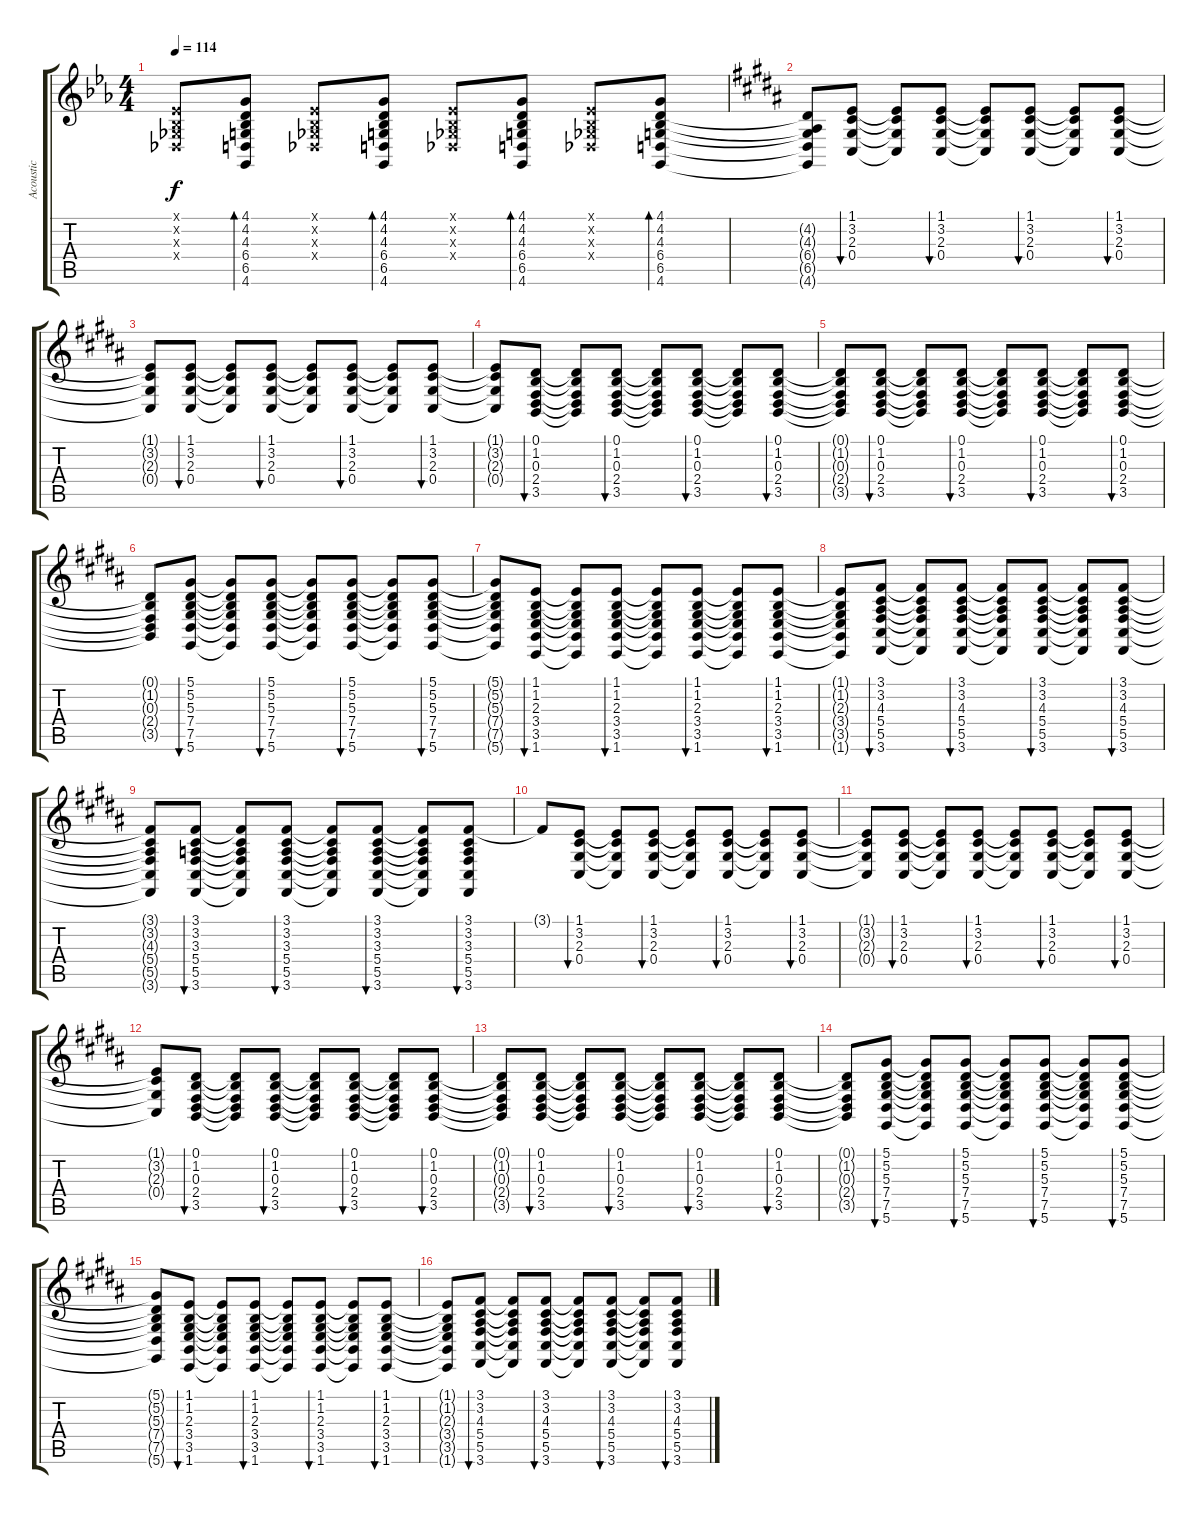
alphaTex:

\track ("Acoustic" "Acoustic") {instrument harpsichord}
\staff {score tabs}
\tuning (Eb4 Bb3 Gb3 Db3 Ab2 Eb2) {hide}
\ts (4 4)
\tempo 114
\clef g2
\ks cminor
(0.1{x} 0.2{x} 0.3{x} 0.4{x}).8{dy f} (4.1 4.2 4.3 6.4 6.5 4.6).8{bd 60} (0.1{x} 0.2{x} 0.3{x} 0.4{x}).8 (4.1 4.2 4.3 6.4 6.5 4.6).8{bd 60} (0.1{x} 0.2{x} 0.3{x} 0.4{x}).8 (4.1 4.2 4.3 6.4 6.5 4.6).8{bd 60} (0.1{x} 0.2{x} 0.3{x} 0.4{x}).8 (4.1 4.2 4.3 6.4 6.5 4.6).8{bd 60} |
\ks g#minor
(4.2{t} 4.3{t} 6.4{t} 6.5{t} 4.6{t}).8{volume 13} (1.1 3.2 2.3 0.4).8{bu 60} (1.1{t} 3.2{t} 2.3{t} 0.4{t}).8 (1.1 3.2 2.3 0.4).8{bu 60} (1.1{t} 3.2{t} 2.3{t} 0.4{t}).8 (1.1 3.2 2.3 0.4).8{bu 60} (1.1{t} 3.2{t} 2.3{t} 0.4{t}).8 (1.1 3.2 2.3 0.4).8{bu 60} |
(1.1{t} 3.2{t} 2.3{t} 0.4{t}).8 (1.1 3.2 2.3 0.4).8{bu 60} (1.1{t} 3.2{t} 2.3{t} 0.4{t}).8 (1.1 3.2 2.3 0.4).8{bu 60} (1.1{t} 3.2{t} 2.3{t} 0.4{t}).8 (1.1 3.2 2.3 0.4).8{bu 60} (1.1{t} 3.2{t} 2.3{t} 0.4{t}).8 (1.1 3.2 2.3 0.4).8{bu 60} |
(1.1{t} 3.2{t} 2.3{t} 0.4{t}).8 (0.1 1.2 0.3 2.4 3.5).8{bu 60} (0.1{t} 1.2{t} 0.3{t} 2.4{t} 3.5{t}).8 (0.1 1.2 0.3 2.4 3.5).8{bu 60} (0.1{t} 1.2{t} 0.3{t} 2.4{t} 3.5{t}).8 (0.1 1.2 0.3 2.4 3.5).8{bu 60} (0.1{t} 1.2{t} 0.3{t} 2.4{t} 3.5{t}).8 (0.1 1.2 0.3 2.4 3.5).8{bu 60} |
(0.1{t} 1.2{t} 0.3{t} 2.4{t} 3.5{t}).8 (0.1 1.2 0.3 2.4 3.5).8{bu 60} (0.1{t} 1.2{t} 0.3{t} 2.4{t} 3.5{t}).8 (0.1 1.2 0.3 2.4 3.5).8{bu 60} (0.1{t} 1.2{t} 0.3{t} 2.4{t} 3.5{t}).8 (0.1 1.2 0.3 2.4 3.5).8{bu 60} (0.1{t} 1.2{t} 0.3{t} 2.4{t} 3.5{t}).8 (0.1 1.2 0.3 2.4 3.5).8{bu 60} |
(0.1{t} 1.2{t} 0.3{t} 2.4{t} 3.5{t}).8 (5.1 5.2 5.3 7.4 7.5 5.6).8{bu 60} (5.1{t} 5.2{t} 5.3{t} 7.4{t} 7.5{t} 5.6{t}).8 (5.1 5.2 5.3 7.4 7.5 5.6).8{bu 60} (5.1{t} 5.2{t} 5.3{t} 7.4{t} 7.5{t} 5.6{t}).8 (5.1 5.2 5.3 7.4 7.5 5.6).8{bu 60} (5.1{t} 5.2{t} 5.3{t} 7.4{t} 7.5{t} 5.6{t}).8 (5.1 5.2 5.3 7.4 7.5 5.6).8{bu 60} |
(5.1{t} 5.2{t} 5.3{t} 7.4{t} 7.5{t} 5.6{t}).8 (1.1 1.2 2.3 3.4 3.5 1.6).8{bu 60} (1.1{t} 1.2{t} 2.3{t} 3.4{t} 3.5{t} 1.6{t}).8 (1.1 1.2 2.3 3.4 3.5 1.6).8{bu 60} (1.1{t} 1.2{t} 2.3{t} 3.4{t} 3.5{t} 1.6{t}).8 (1.1 1.2 2.3 3.4 3.5 1.6).8{bu 60} (1.1{t} 1.2{t} 2.3{t} 3.4{t} 3.5{t} 1.6{t}).8 (1.1 1.2 2.3 3.4 3.5 1.6).8{bu 60} |
(1.1{t} 1.2{t} 2.3{t} 3.4{t} 3.5{t} 1.6{t}).8 (3.1 3.2 4.3 5.4 5.5 3.6).8{bu 60} (3.1{t} 3.2{t} 4.3{t} 5.4{t} 5.5{t} 3.6{t}).8 (3.1 3.2 4.3 5.4 5.5 3.6).8{bu 60} (3.1{t} 3.2{t} 4.3{t} 5.4{t} 5.5{t} 3.6{t}).8 (3.1 3.2 4.3 5.4 5.5 3.6).8{bu 60} (3.1{t} 3.2{t} 4.3{t} 5.4{t} 5.5{t} 3.6{t}).8 (3.1 3.2 4.3 5.4 5.5 3.6).8{bu 60} |
(3.1{t} 3.2{t} 4.3{t} 5.4{t} 5.5{t} 3.6{t}).8 (3.1 3.2 3.3 5.4 5.5 3.6).8{bu 60} (3.1{t} 3.2{t} 3.3{t} 5.4{t} 5.5{t} 3.6{t}).8 (3.1 3.2 3.3 5.4 5.5 3.6).8{bu 60} (3.1{t} 3.2{t} 3.3{t} 5.4{t} 5.5{t} 3.6{t}).8 (3.1 3.2 3.3 5.4 5.5 3.6).8{bu 60} (3.1{t} 3.2{t} 3.3{t} 5.4{t} 5.5{t} 3.6{t}).8 (3.1 3.2 3.3 5.4 5.5 3.6).8{bu 60} |
3.1{t}.8 (1.1 3.2 2.3 0.4).8{bu 60} (1.1{t} 3.2{t} 2.3{t} 0.4{t}).8 (1.1 3.2 2.3 0.4).8{bu 60} (1.1{t} 3.2{t} 2.3{t} 0.4{t}).8 (1.1 3.2 2.3 0.4).8{bu 60} (1.1{t} 3.2{t} 2.3{t} 0.4{t}).8 (1.1 3.2 2.3 0.4).8{bu 60} |
(1.1{t} 3.2{t} 2.3{t} 0.4{t}).8 (1.1 3.2 2.3 0.4).8{bu 60} (1.1{t} 3.2{t} 2.3{t} 0.4{t}).8 (1.1 3.2 2.3 0.4).8{bu 60} (1.1{t} 3.2{t} 2.3{t} 0.4{t}).8 (1.1 3.2 2.3 0.4).8{bu 60} (1.1{t} 3.2{t} 2.3{t} 0.4{t}).8 (1.1 3.2 2.3 0.4).8{bu 60} |
(1.1{t} 3.2{t} 2.3{t} 0.4{t}).8 (0.1 1.2 0.3 2.4 3.5).8{bu 60} (0.1{t} 1.2{t} 0.3{t} 2.4{t} 3.5{t}).8 (0.1 1.2 0.3 2.4 3.5).8{bu 60} (0.1{t} 1.2{t} 0.3{t} 2.4{t} 3.5{t}).8 (0.1 1.2 0.3 2.4 3.5).8{bu 60} (0.1{t} 1.2{t} 0.3{t} 2.4{t} 3.5{t}).8 (0.1 1.2 0.3 2.4 3.5).8{bu 60} |
(0.1{t} 1.2{t} 0.3{t} 2.4{t} 3.5{t}).8 (0.1 1.2 0.3 2.4 3.5).8{bu 60} (0.1{t} 1.2{t} 0.3{t} 2.4{t} 3.5{t}).8 (0.1 1.2 0.3 2.4 3.5).8{bu 60} (0.1{t} 1.2{t} 0.3{t} 2.4{t} 3.5{t}).8 (0.1 1.2 0.3 2.4 3.5).8{bu 60} (0.1{t} 1.2{t} 0.3{t} 2.4{t} 3.5{t}).8 (0.1 1.2 0.3 2.4 3.5).8{bu 60} |
(0.1{t} 1.2{t} 0.3{t} 2.4{t} 3.5{t}).8 (5.1 5.2 5.3 7.4 7.5 5.6).8{bu 60} (5.1{t} 5.2{t} 5.3{t} 7.4{t} 7.5{t} 5.6{t}).8 (5.1 5.2 5.3 7.4 7.5 5.6).8{bu 60} (5.1{t} 5.2{t} 5.3{t} 7.4{t} 7.5{t} 5.6{t}).8 (5.1 5.2 5.3 7.4 7.5 5.6).8{bu 60} (5.1{t} 5.2{t} 5.3{t} 7.4{t} 7.5{t} 5.6{t}).8 (5.1 5.2 5.3 7.4 7.5 5.6).8{bu 60} |
(5.1{t} 5.2{t} 5.3{t} 7.4{t} 7.5{t} 5.6{t}).8 (1.1 1.2 2.3 3.4 3.5 1.6).8{bu 60} (1.1{t} 1.2{t} 2.3{t} 3.4{t} 3.5{t} 1.6{t}).8 (1.1 1.2 2.3 3.4 3.5 1.6).8{bu 60} (1.1{t} 1.2{t} 2.3{t} 3.4{t} 3.5{t} 1.6{t}).8 (1.1 1.2 2.3 3.4 3.5 1.6).8{bu 60} (1.1{t} 1.2{t} 2.3{t} 3.4{t} 3.5{t} 1.6{t}).8 (1.1 1.2 2.3 3.4 3.5 1.6).8{bu 60} |
(1.1{t} 1.2{t} 2.3{t} 3.4{t} 3.5{t} 1.6{t}).8 (3.1 3.2 4.3 5.4 5.5 3.6).8{bu 60} (3.1{t} 3.2{t} 4.3{t} 5.4{t} 5.5{t} 3.6{t}).8 (3.1 3.2 4.3 5.4 5.5 3.6).8{bu 60} (3.1{t} 3.2{t} 4.3{t} 5.4{t} 5.5{t} 3.6{t}).8 (3.1 3.2 4.3 5.4 5.5 3.6).8{bu 60} (3.1{t} 3.2{t} 4.3{t} 5.4{t} 5.5{t} 3.6{t}).8 (3.1 3.2 4.3 5.4 5.5 3.6).8{bu 60}
